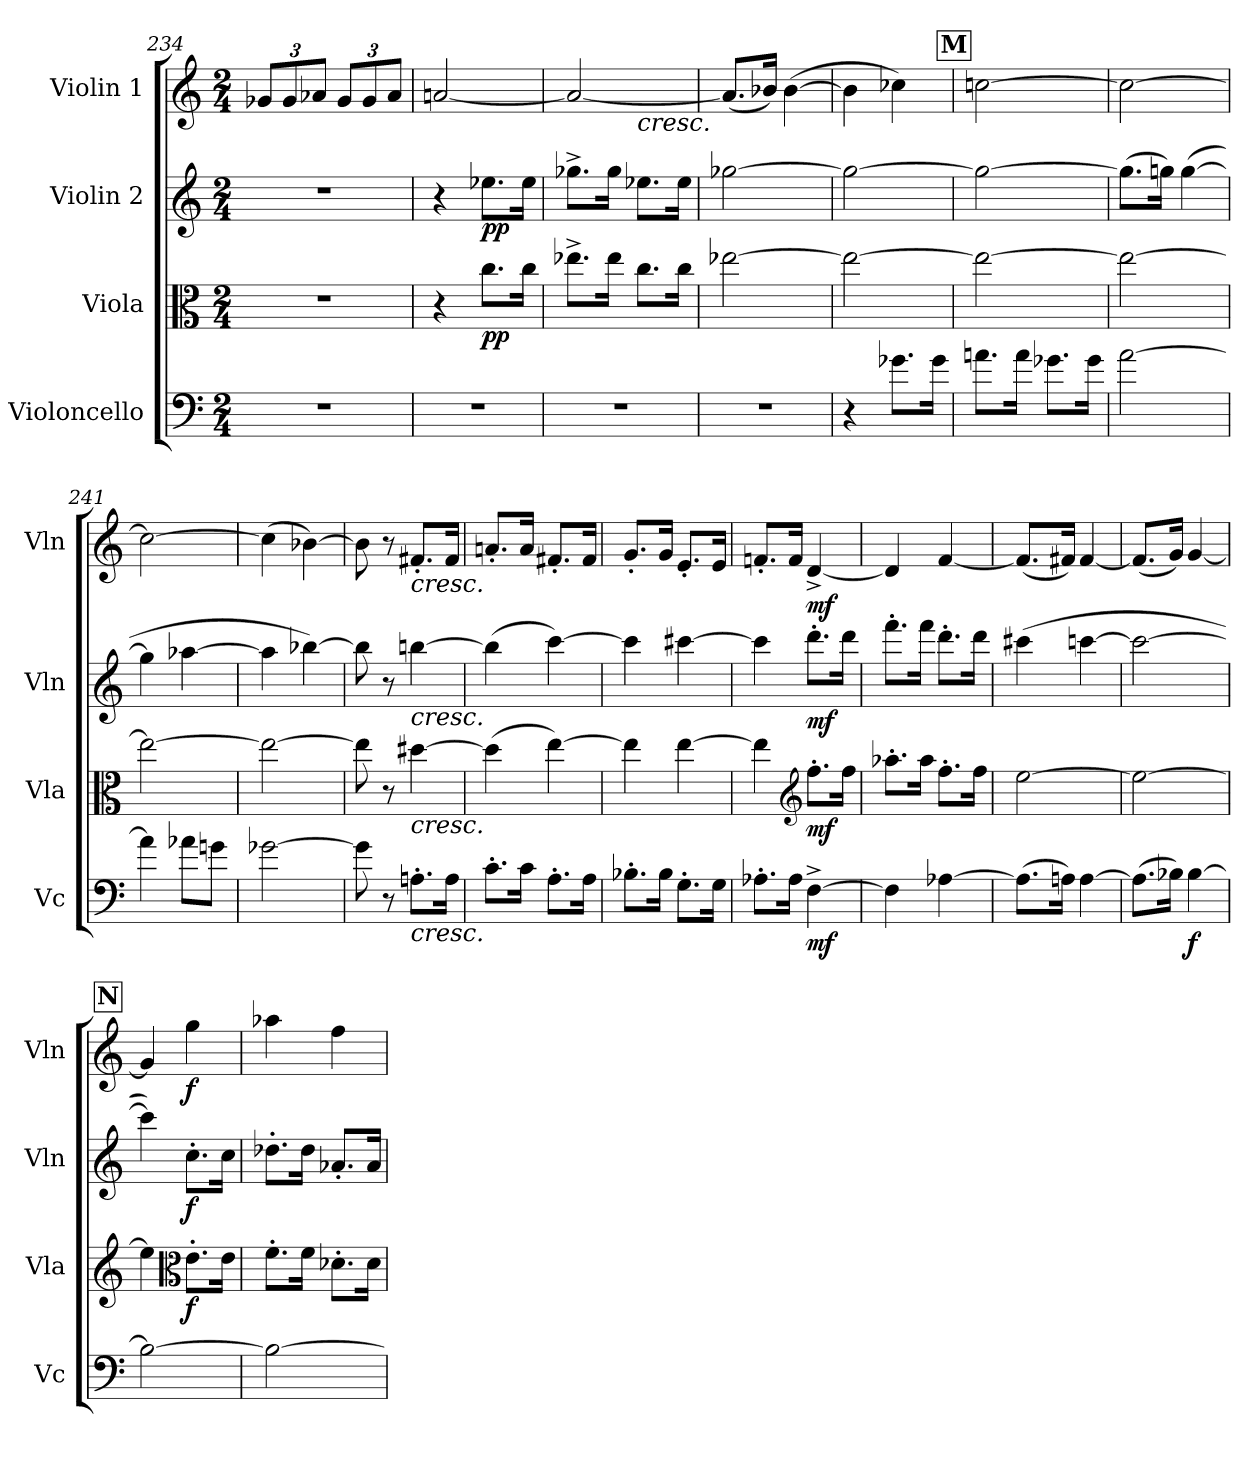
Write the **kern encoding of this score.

**kern	**dynam	**kern	**dynam	**kern	**dynam	**kern	**dynam
*part4	*part4	*part3	*part3	*part2	*part2	*part1	*part1
*staff4	*staff4	*staff3	*staff3	*staff2	*staff2	*staff1	*staff1
*I"Violoncello	*	*I"Viola	*	*I"Violin 2	*	*I"Violin 1	*
*I'Vc	*	*I'Vla	*	*I'Vln	*	*I'Vln	*
!!LO:PB:g=z
*clefF4	*	*clefC3	*	*clefG2	*	*clefG2	*
*k[]	*	*k[]	*	*k[]	*	*k[]	*
*M2/4	*	*M2/4	*	*M2/4	*	*M2/4	*
*	*	*	*	*	*	*Xbrackettup	*
=234	=234	=234	=234	=234	=234	=234	=234
2r	.	2r	.	2r	.	12g-X/L	.
.	.	.	.	.	.	12g-/	.
.	.	.	.	.	.	12a-X/J	.
.	.	.	.	.	.	12g-/L	.
.	.	.	.	.	.	12g-/	.
.	.	.	.	.	.	12a-/J	.
=235	=235	=235	=235	=235	=235	=235	=235
2r	.	4r	.	4r	.	[<2an/	.
!	!	!	!LO:DY:b	!	!LO:DY:b	!	!
.	.	8.cc\L	pp	8.ee-X\L	pp	.	.
.	.	16cc\Jk	.	16ee-\Jk	.	.	.
=236	=236	=236	=236	=236	=236	=236	=236
*	*	*	*	*	*	*^	*
2r	.	8.ee-X^\L	.	8.gg-X^\L	.	2a/_	4ryy	.
.	.	16ee-\Jk	.	16gg-\Jk	.	.	.	.
!	!	!	!	!	!	!	!	!LO:HP:b
.	.	8.cc\L	.	8.ee-X\L	.	.	4ryy	<
.	.	16cc\Jk	.	16ee-\Jk	.	.	.	.
*	*	*	*	*	*	*v	*v	*
=237	=237	=237	=237	=237	=237	=237	=237
2r	.	[>2ee-X\	.	[>2gg-X\	.	(8.a/L]	.
.	.	.	.	.	.	16b-X/Jk)	.
.	.	.	.	.	.	([>4b-\	.
=238	=238	=238	=238	=238	=238	=238	=238
4r	.	2ee-\_	.	2gg-\_	.	4b-\]	.
8.g-X\L	.	.	.	.	.	4cc-X\)	.
16g-\Jk	.	.	.	.	.	.	.
!!LO:REH:place=s1:a:B:cj:fs=14:t=M
=239	=239	=239	=239	=239	=239	=239	=239
8.an\L	.	2ee-\_	.	2gg-\_	.	[2ccn\	.
16a\Jk	.	.	.	.	.	.	.
8.g-X\L	.	.	.	.	.	.	.
16g-\Jk	.	.	.	.	.	.	.
=240	=240	=240	=240	=240	=240	=240	=240
[2a\	.	2ee-\_	.	(8.gg-\L]	.	2cc\_	.
.	.	.	.	16ggn\Jk)	.	.	.
.	.	.	.	([>4gg\	.	.	.
=241	=241	=241	=241	=241	=241	=241	=241
4a\]	.	2ee-\_	.	4gg\]	.	2cc\_	.
8a-X\L	.	.	.	[>4aa-X\	.	.	.
8gn\J	.	.	.	.	.	.	.
=242	=242	=242	=242	=242	=242	=242	=242
[>2g-X\	.	2ee-\_	.	4aa-\]	.	(4cc\]	.
.	.	.	.	[>4bb-X\)	.	[4b-X\)	.
=243	=243	=243	=243	=243	=243	=243	=243
8g-\]	.	8ee-\]	.	8bb-\]	.	8b-\]	.
8r	.	8r	.	8r	.	8r	.
!	!	!	!	!	!	!LO:TX:b:i:t=cresc.	!
!	!	!	!	!LO:TX:b:i:t=cresc.	!	!	!
!	!	!LO:TX:b:i:t=cresc.	!	!	!	!	!
!LO:TX:b:i:t=cresc.	!	!	!	!	!	!	!
8.An'\L	.	[>4dd#X\	.	[>4bbn\	.	8.f#X'/L	.
16A\Jk	.	.	.	.	.	16f#/Jk	.
!!LO:LB:g=z
=244	=244	=244	=244	=244	=244	=244	=244
8.c'\L	.	(4dd#\]	.	(4bb\]	.	8.an'/L	.
16c\Jk	.	.	.	.	.	16a/Jk	.
8.A'\L	.	[>4ee\)	.	[>4ccc\)	.	8.f#X'/L	.
16A\Jk	.	.	.	.	.	16f#/Jk	.
=245	=245	=245	=245	=245	=245	=245	=245
8.B-X'\L	.	4ee\]	.	4ccc\]	.	8.g'/L	.
16B-\Jk	.	.	.	.	.	16g/Jk	.
8.G'\L	.	[>4ee\	.	[>4ccc#X\	.	8.e'/L	.
16G\Jk	.	.	.	.	.	16e/Jk	.
!!LO:LB:g=z
=246	=246	=246	=246	=246	=246	=246	=246
8.A-X'\L	.	4ee\]	.	4ccc#\]	.	8.fn'/L	.
16A-\Jk	.	.	.	.	.	16f/Jk	.
*	*	*clefG2	*	*	*	*	*
!	!LO:DY:b	!	!LO:DY:b	!	!LO:DY:b	!	!LO:DY:b
[>4F^\	mf	8.ff'\L	mf	8.ddd'\L	mf	[<4d^/	mf
.	.	16ff\Jk	.	16ddd\Jk	.	.	.
=247	=247	=247	=247	=247	=247	=247	=247
4F\]	.	8.aa-X'\L	.	8.fff'\L	.	4d/]	.
.	.	16aa-\Jk	.	16fff\Jk	.	.	.
[>4A-X\	.	8.ff'\L	.	8.ddd'\L	.	[<4f/	.
.	.	16ff\Jk	.	16ddd\Jk	.	.	.
=248	=248	=248	=248	=248	=248	=248	=248
*	*	*	*	*^	*	*	*
(8.A-\L]	.	[>2ee\	.	(4ccc#X\	8ryy	.	(8.f/L]	.
.	.	.	.	.	8ryy	.	.	.
16An\Jk)	.	.	.	.	.	.	16f#X/Jk)	.
[>4A\	.	.	.	[4cccn\	4ryy	.	[<4f#/	.
*	*	*	*	*v	*v	*	*	*
=249	=249	=249	=249	=249	=249	=249	=249
(8.A\L]	.	2ee\_	.	2ccc\_	.	(8.f#/L]	.
16B-X\Jk)	.	.	.	.	.	16g/Jk)	.
!	!LO:DY:b	!	!	!	!	!	!
[>4B-\	f	.	.	.	.	[4g/	.
!!LO:REH:place=s1:a:B:cj:fs=14:t=N
=250	=250	=250	=250	=250	=250	=250	=250
2B-\_	.	4ee\]	.	4ccc\])	.	4g/]	.
*	*	*clefC3	*	*	*	*	*
!	!	!	!LO:DY:b	!	!LO:DY:b	!	!LO:DY:n=1:b
.	.	8.e'\L	f	8.cc'\L	f	4gg\	[ f
.	.	16e\Jk	.	16cc\Jk	.	.	.
!!LO:LB:g=z
=251	=251	=251	=251	=251	=251	=251	=251
2B-\_	.	8.f'\L	.	8.dd-X'\L	.	4aa-X\	.
.	.	16f\Jk	.	16dd-\Jk	.	.	.
.	.	8.d-X'\L	.	8.a-X'/L	.	4ff\	.
.	.	16d-\Jk	.	16a-/Jk	.	.	.
=	=	=	=	=	=	=	=
*-	*-	*-	*-	*-	*-	*-	*-
